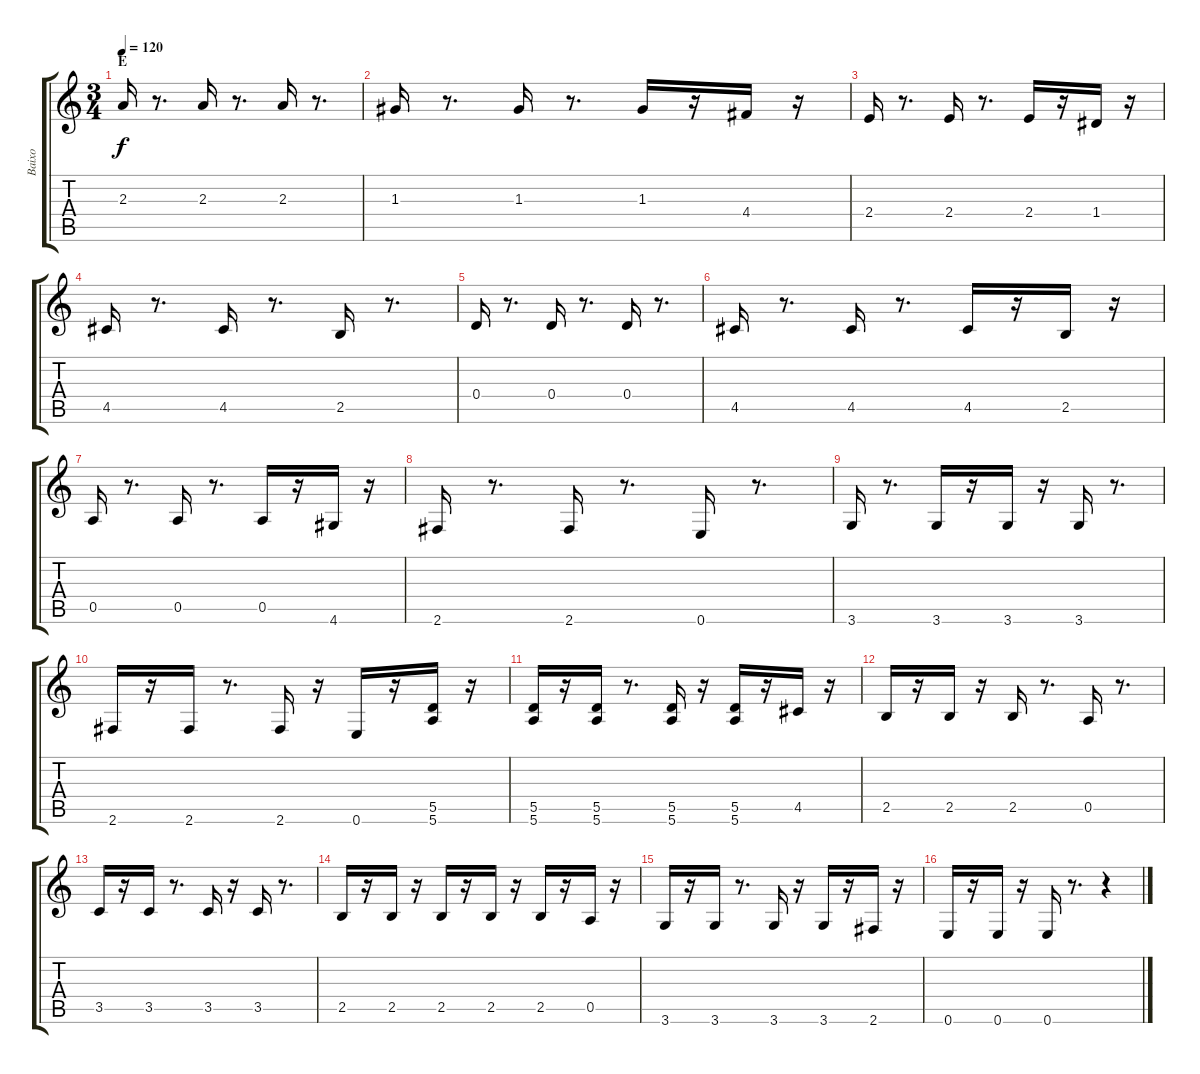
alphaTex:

\track ("Baixo" "Baixo") {instrument electricbassfinger}
\staff {score tabs}
\tuning (E4 B3 G3 D3 A2 E2) {hide}
\ts (3 4)
\section ("" "E")
\tempo 120
\clef g2
\ks c
2.3.16{dy f} r.8{d} 2.3.16 r.8{d} 2.3.16 r.8{d} |
1.3.16 r.8{d} 1.3.16 r.8{d} 1.3.16 r.16 4.4.16 r.16 |
2.4.16 r.8{d} 2.4.16 r.8{d} 2.4.16 r.16 1.4.16 r.16 |
4.5.16 r.8{d} 4.5.16 r.8{d} 2.5.16 r.8{d} |
0.4.16 r.8{d} 0.4.16 r.8{d} 0.4.16 r.8{d} |
4.5.16 r.8{d} 4.5.16 r.8{d} 4.5.16 r.16 2.5.16 r.16 |
0.5.16 r.8{d} 0.5.16 r.8{d} 0.5.16 r.16 4.6.16 r.16 |
2.6.16 r.8{d} 2.6.16 r.8{d} 0.6.16 r.8{d} |
3.6.16 r.8{d} 3.6.16 r.16 3.6.16 r.16 3.6.16 r.8{d} |
2.6.16 r.16 2.6.16 r.8{d} 2.6.16 r.16 0.6.16 r.16 (5.5 5.6).16 r.16 |
(5.5 5.6).16 r.16 (5.5 5.6).16 r.8{d} (5.5 5.6).16 r.16 (5.5 5.6).16 r.16 4.5.16 r.16 |
2.5.16 r.16 2.5.16 r.16 2.5.16 r.8{d} 0.5.16 r.8{d} |
3.5.16 r.16 3.5.16 r.8{d} 3.5.16 r.16 3.5.16 r.8{d} |
2.5.16 r.16 2.5.16 r.16 2.5.16 r.16 2.5.16 r.16 2.5.16 r.16 0.5.16 r.16 |
3.6.16 r.16 3.6.16 r.8{d} 3.6.16 r.16 3.6.16 r.16 2.6.16 r.16 |
0.6.16 r.16 0.6.16 r.16 0.6.16 r.8{d} r.4
